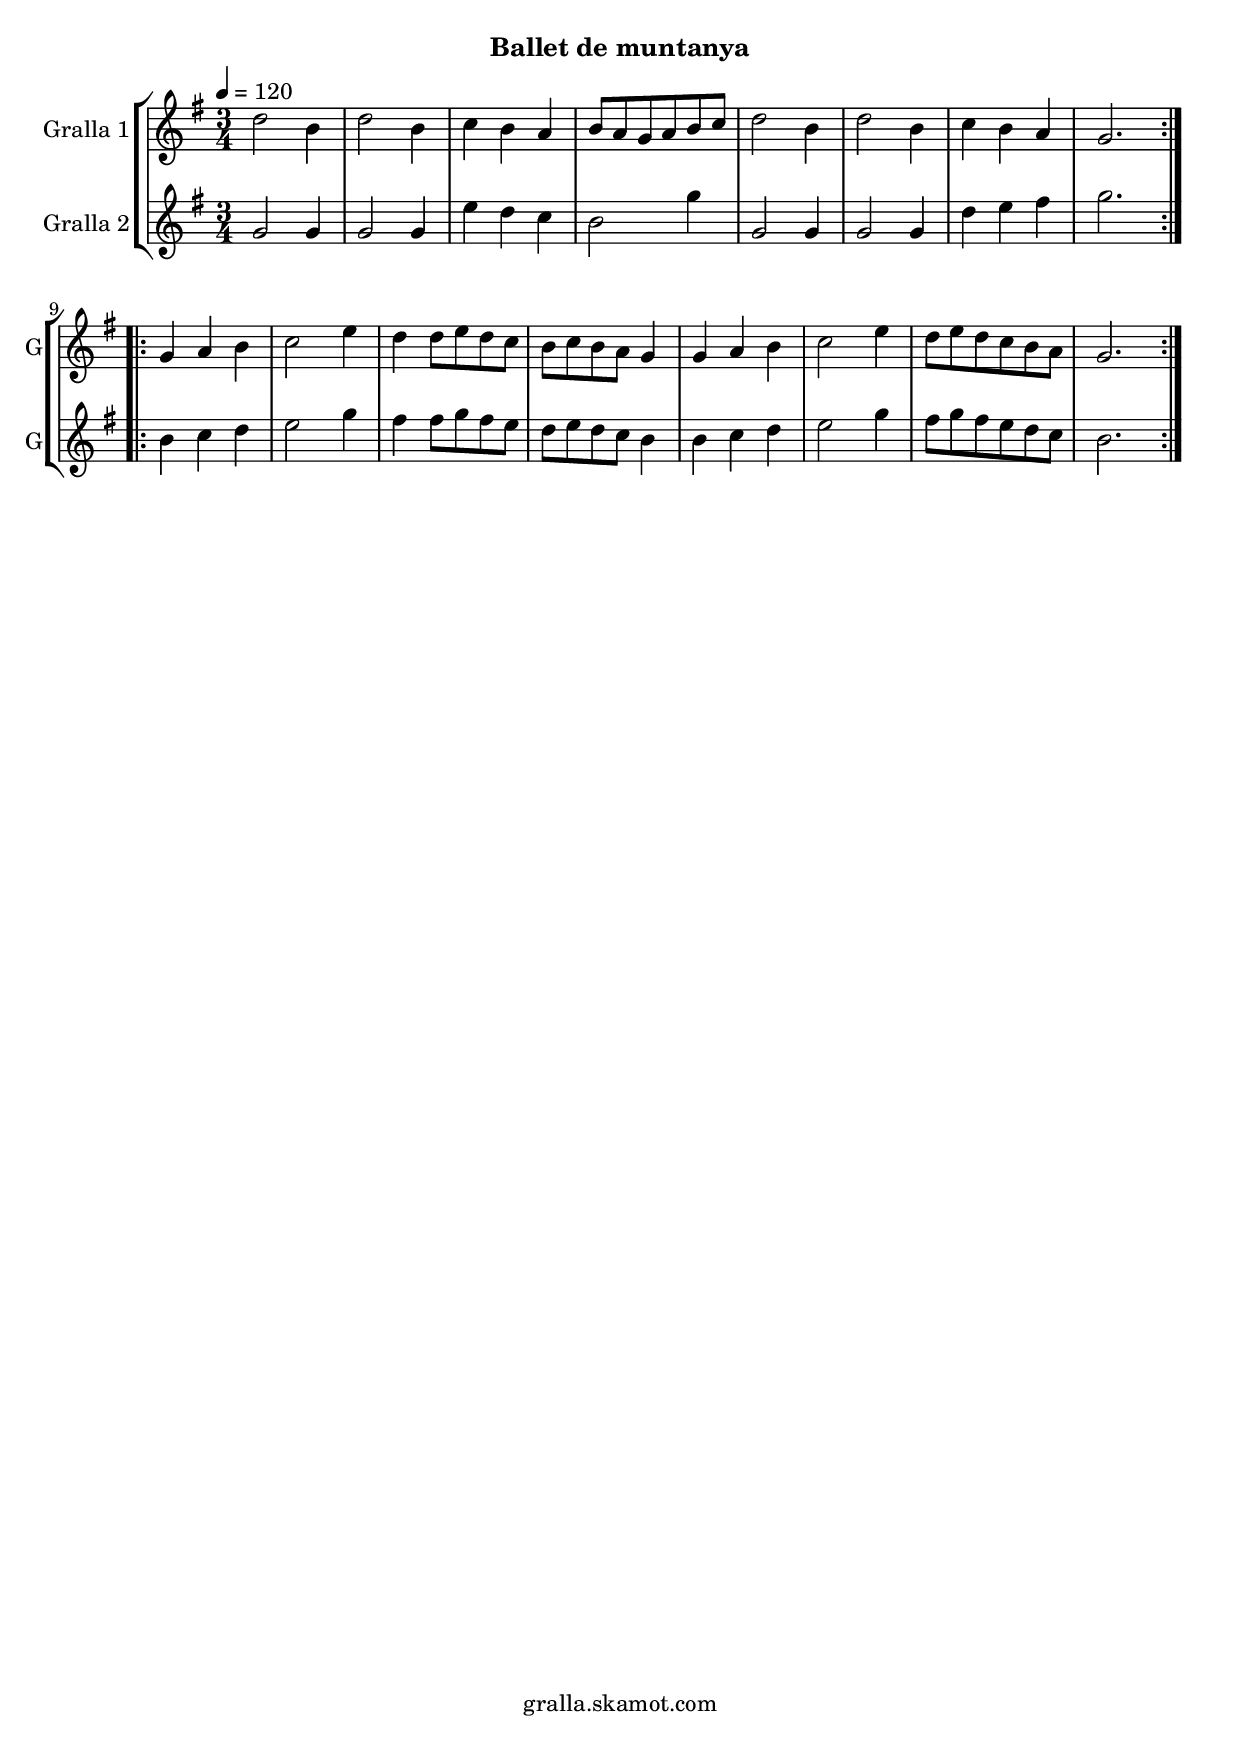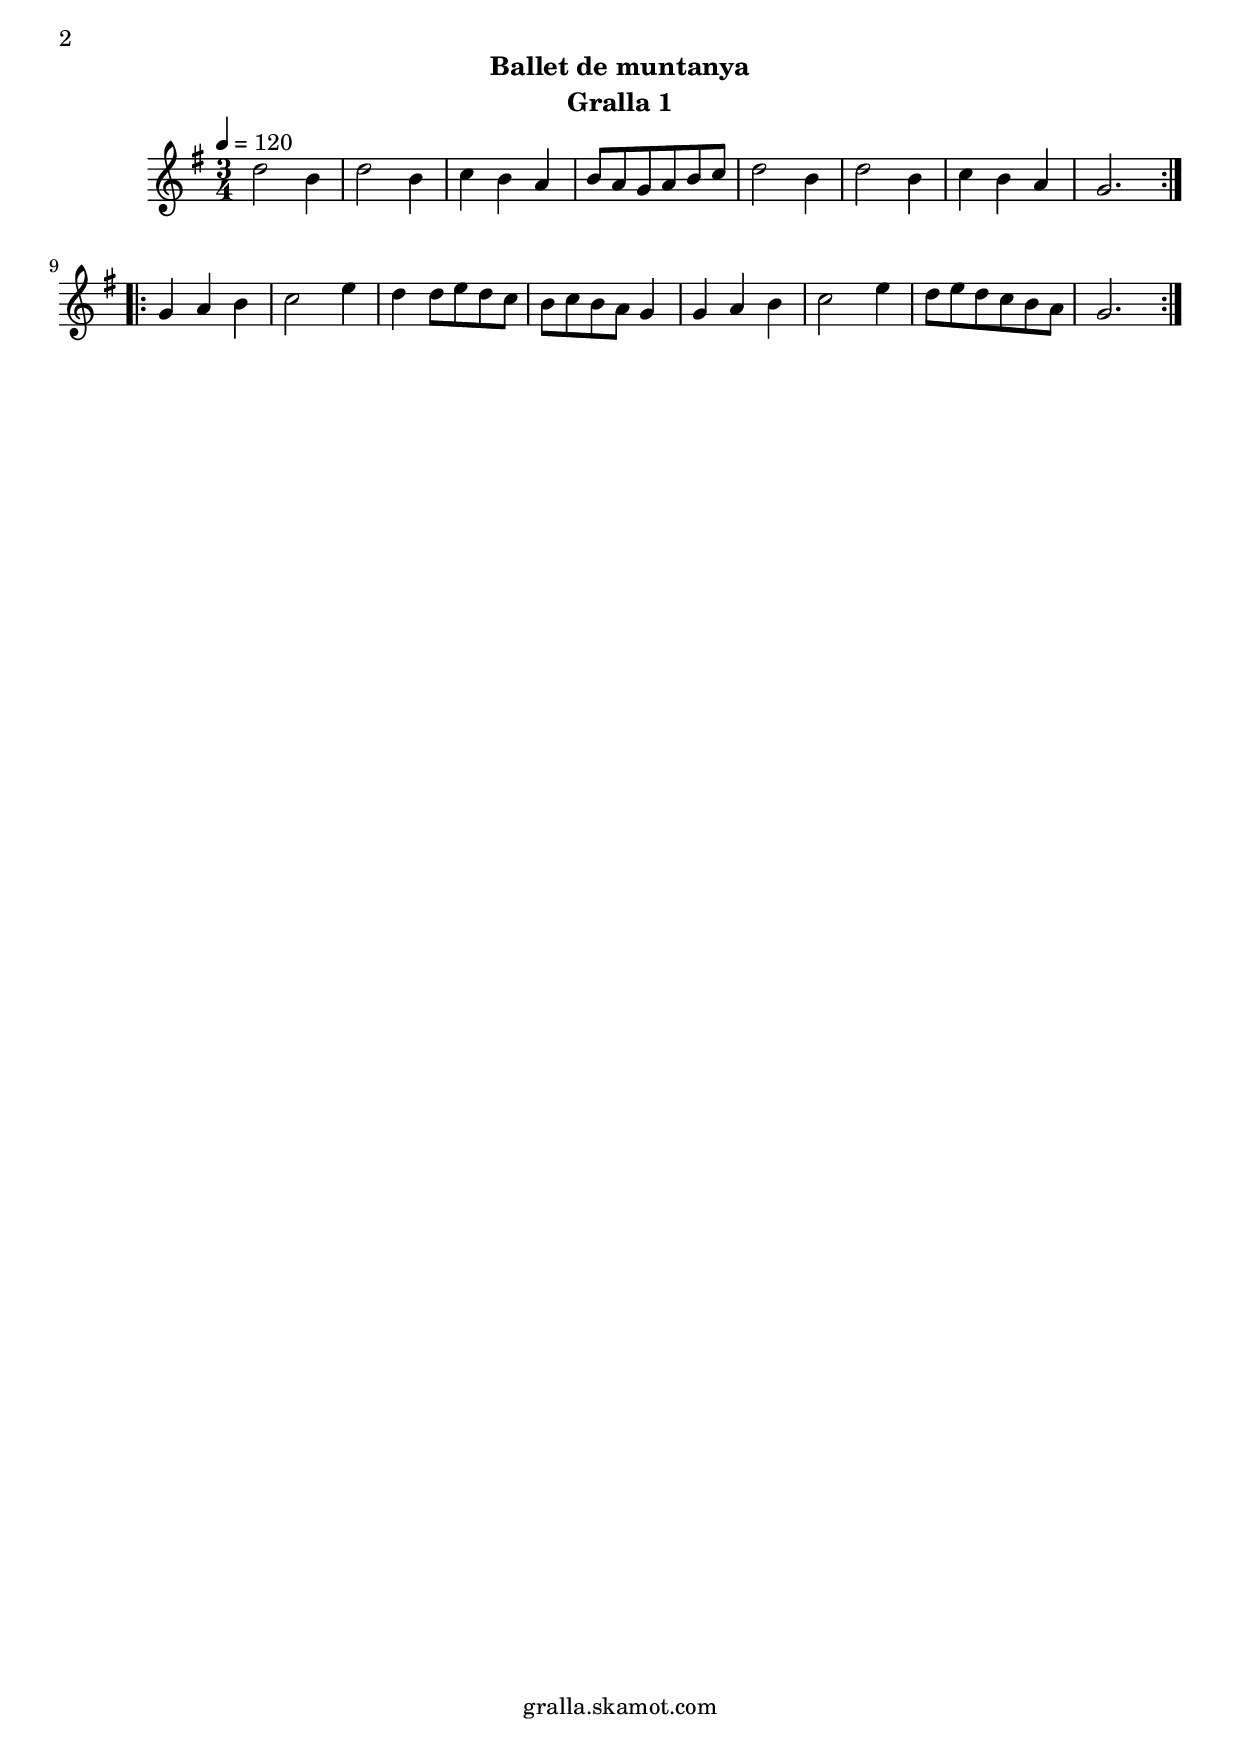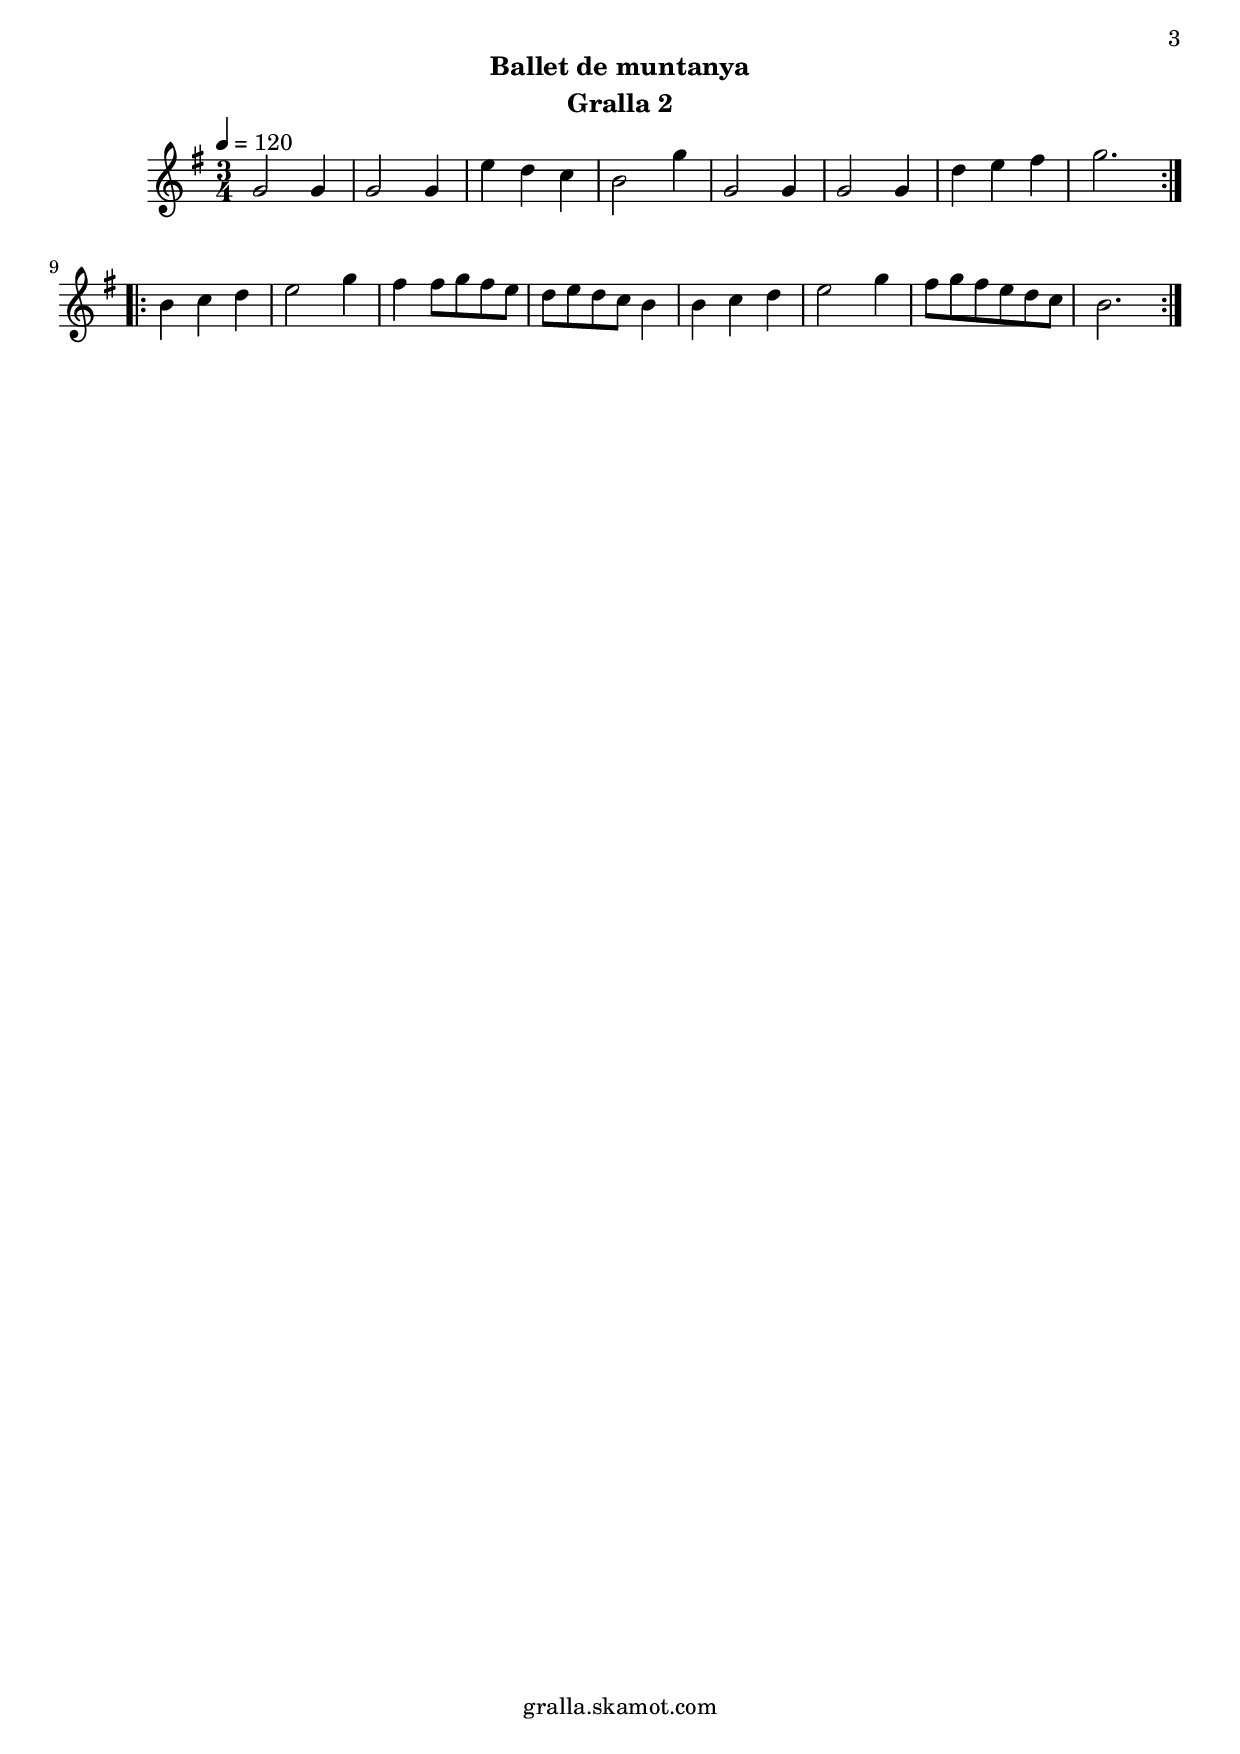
\version "2.16.2"

\header {
  dedication=""
  title=""
  subtitle="Ballet de muntanya"
  subsubtitle=""
  poet=""
  meter=""
  piece=""
  composer=""
  arranger=""
  opus=""
  instrument=""
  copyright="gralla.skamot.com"
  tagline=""
}

liniaroAa =
\relative d''
{
  \tempo 4=120
  \clef treble
  \key g \major
  \time 3/4
  \repeat volta 2 { d2 b4  |
  d2 b4  |
  c4 b a  |
  b8 a g a b c  |
  %05
  d2 b4  |
  d2 b4  |
  c4 b a  |
  g2.  | }
  \repeat volta 2 { g4 a b  |
  %10
  c2 e4  |
  d4 d8 e d c  |
  b8 c b a g4  |
  g4 a b  |
  c2 e4  |
  %15
  d8 e d c b a  |
  g2.  | }
}

liniaroAb =
\relative g'
{
  \tempo 4=120
  \clef treble
  \key g \major
  \time 3/4
  \repeat volta 2 { g2 g4  |
  g2 g4  |
  e'4 d c  |
  b2 g'4  |
  %05
  g,2 g4  |
  g2 g4  |
  d'4 e fis  |
  g2.  | }
  \repeat volta 2 { b,4 c d  |
  %10
  e2 g4  |
  fis4 fis8 g fis e  |
  d8 e d c b4  |
  b4 c d  |
  e2 g4  |
  %15
  fis8 g fis e d c  |
  b2.  | }
}

\bookpart {
  \score {
    \new StaffGroup {
      \override Score.RehearsalMark.self-alignment-X = #LEFT
      <<
        \new Staff \with {instrumentName = #"Gralla 1" shortInstrumentName = #"G"} \liniaroAa
        \new Staff \with {instrumentName = #"Gralla 2" shortInstrumentName = #"G"} \liniaroAb
      >>
    }
    \layout {}
  }
  \score { \unfoldRepeats
    \new StaffGroup {
      \override Score.RehearsalMark.self-alignment-X = #LEFT
      <<
        \new Staff \with {instrumentName = #"Gralla 1" shortInstrumentName = #"G"} \liniaroAa
        \new Staff \with {instrumentName = #"Gralla 2" shortInstrumentName = #"G"} \liniaroAb
      >>
    }
    \midi {
      \set Staff.midiInstrument = "oboe"
      \set DrumStaff.midiInstrument = "drums"
    }
  }
}

\bookpart {
  \header {instrument="Gralla 1"}
  \score {
    \new StaffGroup {
      \override Score.RehearsalMark.self-alignment-X = #LEFT
      <<
        \new Staff \liniaroAa
      >>
    }
    \layout {}
  }
  \score { \unfoldRepeats
    \new StaffGroup {
      \override Score.RehearsalMark.self-alignment-X = #LEFT
      <<
        \new Staff \liniaroAa
      >>
    }
    \midi {
      \set Staff.midiInstrument = "oboe"
      \set DrumStaff.midiInstrument = "drums"
    }
  }
}

\bookpart {
  \header {instrument="Gralla 2"}
  \score {
    \new StaffGroup {
      \override Score.RehearsalMark.self-alignment-X = #LEFT
      <<
        \new Staff \liniaroAb
      >>
    }
    \layout {}
  }
  \score { \unfoldRepeats
    \new StaffGroup {
      \override Score.RehearsalMark.self-alignment-X = #LEFT
      <<
        \new Staff \liniaroAb
      >>
    }
    \midi {
      \set Staff.midiInstrument = "oboe"
      \set DrumStaff.midiInstrument = "drums"
    }
  }
}

